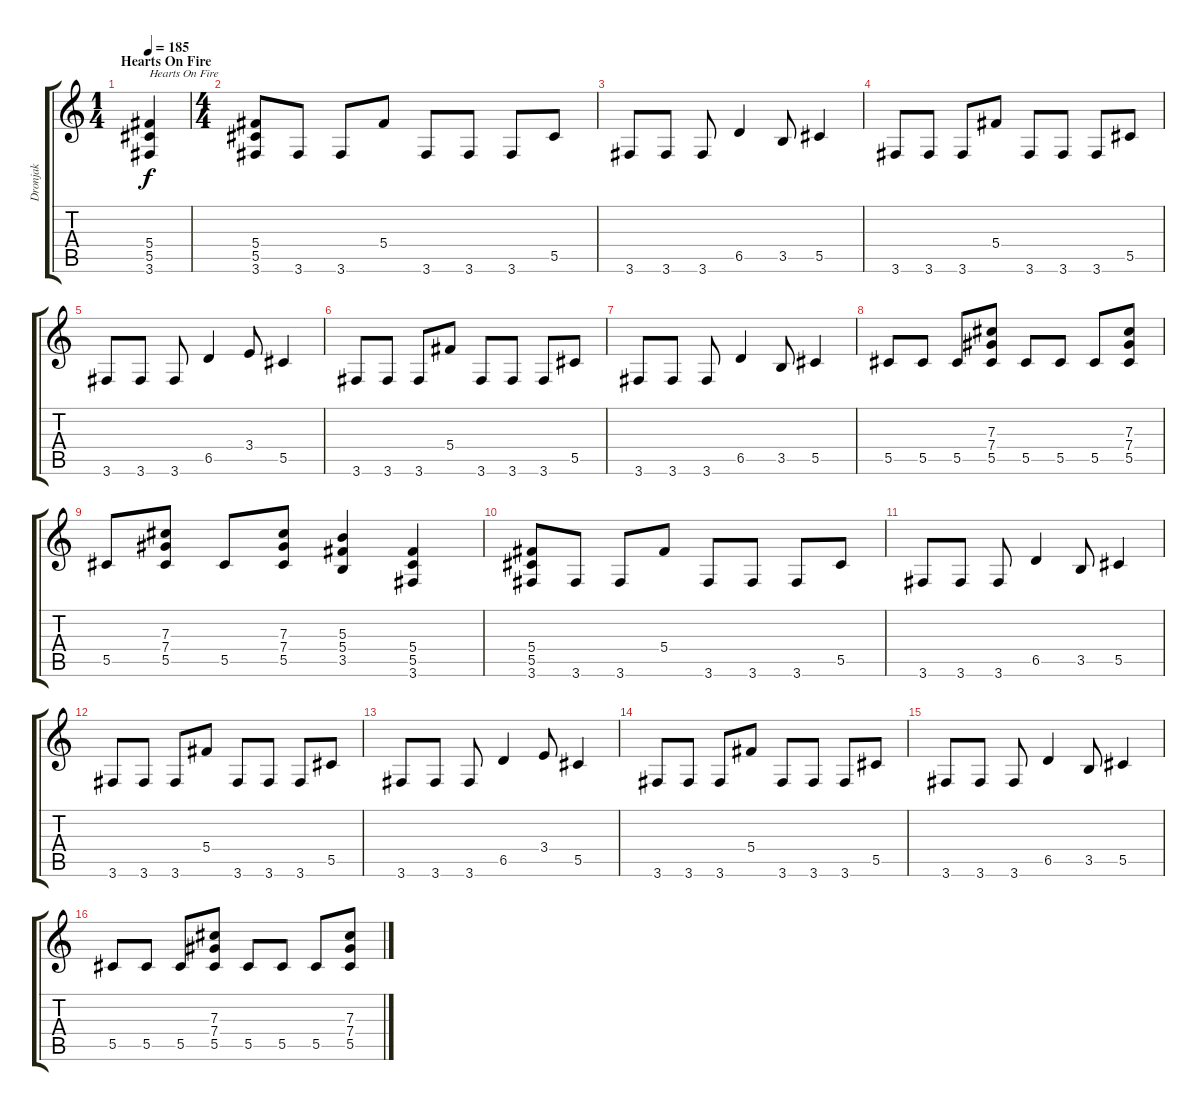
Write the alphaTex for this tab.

\track ("Dronjak" "Dronjak") {instrument distortionguitar}
\staff {score tabs}
\tuning (Eb4 Bb3 Gb3 Db3 Ab2 Eb2) {hide}
\ts (1 4)
\section ("" "Hearts On Fire")
\tempo 185
\clef g2
\ks c
(5.4 5.5 3.6).4{txt "Hearts On Fire" dy f volume 13} |
\ts (4 4)
(5.4 5.5 3.6).8 3.6.8 3.6.8 5.4.8 3.6.8 3.6.8 3.6.8 5.5.8 |
3.6.8 3.6.8 3.6.8 6.5.4 3.5.8 5.5.4 |
3.6.8 3.6.8 3.6.8 5.4.8 3.6.8 3.6.8 3.6.8 5.5.8 |
3.6.8 3.6.8 3.6.8 6.5.4 3.4.8 5.5.4 |
3.6.8 3.6.8 3.6.8 5.4.8 3.6.8 3.6.8 3.6.8 5.5.8 |
3.6.8 3.6.8 3.6.8 6.5.4 3.5.8 5.5.4 |
5.5.8 5.5.8 5.5.8 (7.3 7.4 5.5).8 5.5.8 5.5.8 5.5.8 (7.3 7.4 5.5).8 |
5.5.8 (7.3 7.4 5.5).8 5.5.8 (7.3 7.4 5.5).8 (5.3 5.4 3.5).4 (5.4 5.5 3.6).4 |
(5.4 5.5 3.6).8 3.6.8 3.6.8 5.4.8 3.6.8 3.6.8 3.6.8 5.5.8 |
3.6.8 3.6.8 3.6.8 6.5.4 3.5.8 5.5.4 |
3.6.8 3.6.8 3.6.8 5.4.8 3.6.8 3.6.8 3.6.8 5.5.8 |
3.6.8 3.6.8 3.6.8 6.5.4 3.4.8 5.5.4 |
3.6.8 3.6.8 3.6.8 5.4.8 3.6.8 3.6.8 3.6.8 5.5.8 |
3.6.8 3.6.8 3.6.8 6.5.4 3.5.8 5.5.4 |
5.5.8 5.5.8 5.5.8 (7.3 7.4 5.5).8 5.5.8 5.5.8 5.5.8 (7.3 7.4 5.5).8
